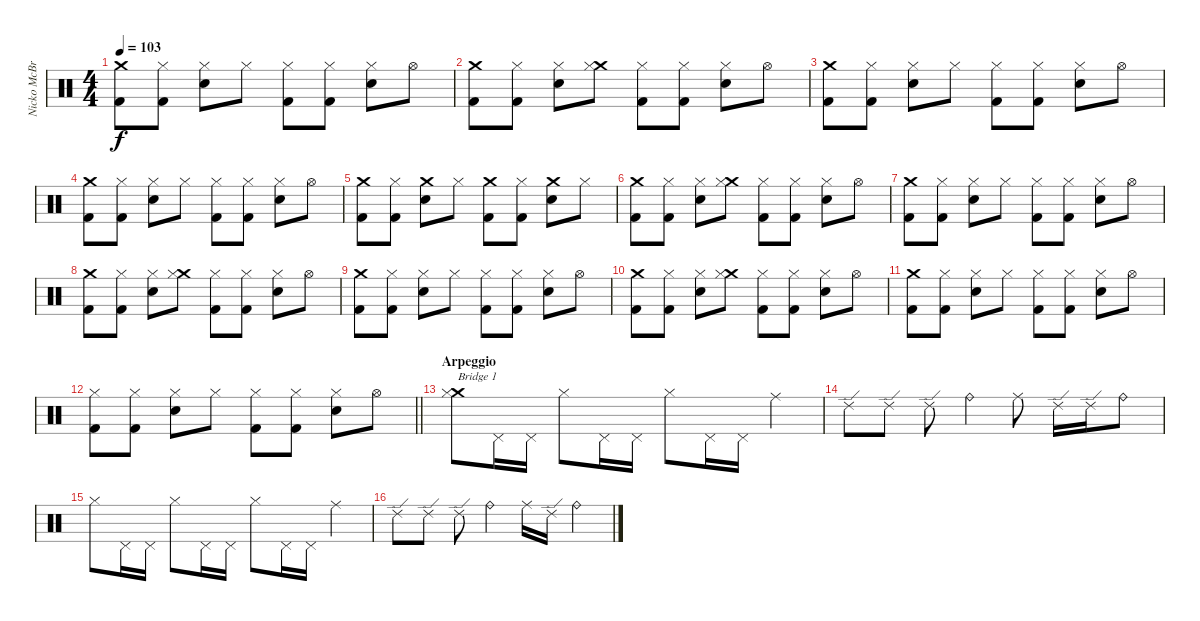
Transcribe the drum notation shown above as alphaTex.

\track ("Nicko McBrain" "Nicko McBr") {instrument percussion}
\staff {score}
\articulation defaults
\ts (4 4)
\tempo 103
\clef neutral
\ks c
("Crash medium (hit)" "Kick (hit) 2").8{dy f} ("Hi-Hat (closed)" "Kick (hit) 2").8 ("Hi-Hat (closed)" "Snare (hit) 2").8 "Hi-Hat (closed)".8 ("Hi-Hat (closed)" "Kick (hit) 2").8 ("Hi-Hat (closed)" "Kick (hit) 2").8 ("Hi-Hat (closed)" "Snare (hit) 2").8 "Hi-Hat (open)".8 |
("Crash medium (hit)" "Kick (hit) 2").8 ("Hi-Hat (closed)" "Kick (hit) 2").8 ("Hi-Hat (closed)" "Snare (hit) 2").8 ("Crash medium (hit)" "Hi-Hat (closed)").8 ("Hi-Hat (closed)" "Kick (hit) 2").8 ("Hi-Hat (closed)" "Kick (hit) 2").8 ("Hi-Hat (closed)" "Snare (hit) 2").8 "Hi-Hat (open)".8 |
("Crash medium (hit)" "Kick (hit) 2").8 ("Hi-Hat (closed)" "Kick (hit) 2").8 ("Hi-Hat (closed)" "Snare (hit) 2").8 "Hi-Hat (closed)".8 ("Hi-Hat (closed)" "Kick (hit) 2").8 ("Hi-Hat (closed)" "Kick (hit) 2").8 ("Hi-Hat (closed)" "Snare (hit) 2").8 "Hi-Hat (open)".8 |
("Crash medium (hit)" "Kick (hit) 2").8 ("Hi-Hat (closed)" "Kick (hit) 2").8 ("Hi-Hat (closed)" "Snare (hit) 2").8 "Hi-Hat (closed)".8 ("Hi-Hat (closed)" "Kick (hit) 2").8 ("Hi-Hat (closed)" "Kick (hit) 2").8 ("Hi-Hat (closed)" "Snare (hit) 2").8 "Hi-Hat (open)".8 |
("Crash medium (hit)" "Kick (hit) 2").8 ("Hi-Hat (closed)" "Kick (hit) 2").8 ("Crash medium (hit)" "Snare (hit) 2").8 "Hi-Hat (closed)".8 ("Crash medium (hit)" "Kick (hit) 2").8 ("Hi-Hat (closed)" "Kick (hit) 2").8 ("Crash medium (hit)" "Snare (hit) 2").8 "Hi-Hat (closed)".8 |
("Crash medium (hit)" "Kick (hit) 2").8 ("Hi-Hat (closed)" "Kick (hit) 2").8 ("Hi-Hat (closed)" "Snare (hit) 2").8 ("Crash medium (hit)" "Hi-Hat (closed)").8 ("Hi-Hat (closed)" "Kick (hit) 2").8 ("Hi-Hat (closed)" "Kick (hit) 2").8 ("Hi-Hat (closed)" "Snare (hit) 2").8 "Hi-Hat (open)".8 |
("Crash medium (hit)" "Kick (hit) 2").8 ("Hi-Hat (closed)" "Kick (hit) 2").8 ("Hi-Hat (closed)" "Snare (hit) 2").8 "Hi-Hat (closed)".8 ("Hi-Hat (closed)" "Kick (hit) 2").8 ("Hi-Hat (closed)" "Kick (hit) 2").8 ("Hi-Hat (closed)" "Snare (hit) 2").8 "Hi-Hat (open)".8 |
("Crash medium (hit)" "Kick (hit) 2").8 ("Hi-Hat (closed)" "Kick (hit) 2").8 ("Hi-Hat (closed)" "Snare (hit) 2").8 ("Crash medium (hit)" "Hi-Hat (closed)").8 ("Hi-Hat (closed)" "Kick (hit) 2").8 ("Hi-Hat (closed)" "Kick (hit) 2").8 ("Hi-Hat (closed)" "Snare (hit) 2").8 "Hi-Hat (open)".8 |
("Crash medium (hit)" "Kick (hit) 2").8 ("Hi-Hat (closed)" "Kick (hit) 2").8 ("Hi-Hat (closed)" "Snare (hit) 2").8 "Hi-Hat (closed)".8 ("Hi-Hat (closed)" "Kick (hit) 2").8 ("Hi-Hat (closed)" "Kick (hit) 2").8 ("Hi-Hat (closed)" "Snare (hit) 2").8 "Hi-Hat (open)".8 |
("Crash medium (hit)" "Kick (hit) 2").8 ("Hi-Hat (closed)" "Kick (hit) 2").8 ("Hi-Hat (closed)" "Snare (hit) 2").8 ("Crash medium (hit)" "Hi-Hat (closed)").8 ("Hi-Hat (closed)" "Kick (hit) 2").8 ("Hi-Hat (closed)" "Kick (hit) 2").8 ("Hi-Hat (closed)" "Snare (hit) 2").8 "Hi-Hat (open)".8 |
("Crash medium (hit)" "Kick (hit) 2").8 ("Hi-Hat (closed)" "Kick (hit) 2").8 ("Hi-Hat (closed)" "Snare (hit) 2").8 "Hi-Hat (closed)".8 ("Hi-Hat (closed)" "Kick (hit) 2").8 ("Hi-Hat (closed)" "Kick (hit) 2").8 ("Hi-Hat (closed)" "Snare (hit) 2").8 "Hi-Hat (open)".8 |
\barLineRight lightlight
("Hi-Hat (closed)" "Kick (hit) 2").8 ("Hi-Hat (closed)" "Kick (hit) 2").8 ("Hi-Hat (closed)" "Snare (hit) 2").8 "Hi-Hat (closed)".8 ("Hi-Hat (closed)" "Kick (hit) 2").8 ("Hi-Hat (closed)" "Kick (hit) 2").8 ("Hi-Hat (closed)" "Snare (hit) 2").8 "Hi-Hat (open)".8 |
\section ("" "Arpeggio")
("Crash medium (hit)" "Hi-Hat (closed)").8{txt "Bridge 1"} "Pedal Hi-Hat (hit)".16 "Pedal Hi-Hat (hit)".16 "Hi-Hat (closed)".8 "Pedal Hi-Hat (hit)".16 "Pedal Hi-Hat (hit)".16 "Hi-Hat (closed)".8 "Pedal Hi-Hat (hit)".16 "Pedal Hi-Hat (hit)".16 "Ride (middle)".4 |
"Ride (edge) 2".8 "Ride (edge) 2".8 "Ride (edge) 2".8 "Ride (bell)".4 "Ride (middle)".8 "Ride (edge) 2".16 "Ride (edge) 2".16 "Ride (bell)".8 |
"Hi-Hat (closed)".8 "Pedal Hi-Hat (hit)".16 "Pedal Hi-Hat (hit)".16 "Hi-Hat (closed)".8 "Pedal Hi-Hat (hit)".16 "Pedal Hi-Hat (hit)".16 "Hi-Hat (closed)".8 "Pedal Hi-Hat (hit)".16 "Pedal Hi-Hat (hit)".16 "Ride (middle)".4 |
"Ride (edge) 2".8 "Ride (edge) 2".8 "Ride (edge) 2".8 "Ride (bell)".4 "Ride (middle)".16 "Ride (edge) 2".16 "Ride (bell)".4
